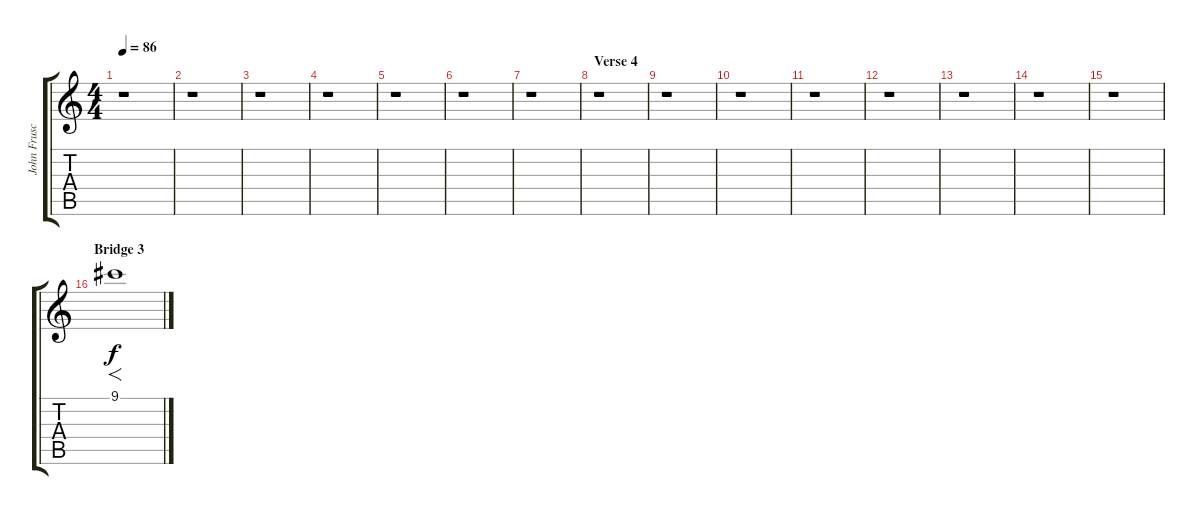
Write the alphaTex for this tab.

\track ("John Frusciante (Guitar 3)" "John Frusc") {instrument distortionguitar}
\staff {score tabs}
\tuning (E4 B3 G3 D3 A2 E2) {hide}
\ts (4 4)
\tempo 86
\clef g2
\ks c
r.1{dy f} |
r.1 |
r.1 |
r.1 |
r.1 |
r.1 |
r.1 |
\section ("" "Verse 4")
r.1 |
r.1 |
r.1 |
r.1 |
r.1 |
r.1 |
r.1 |
r.1 |
\section ("" "Bridge 3")
9.1.1{f}
